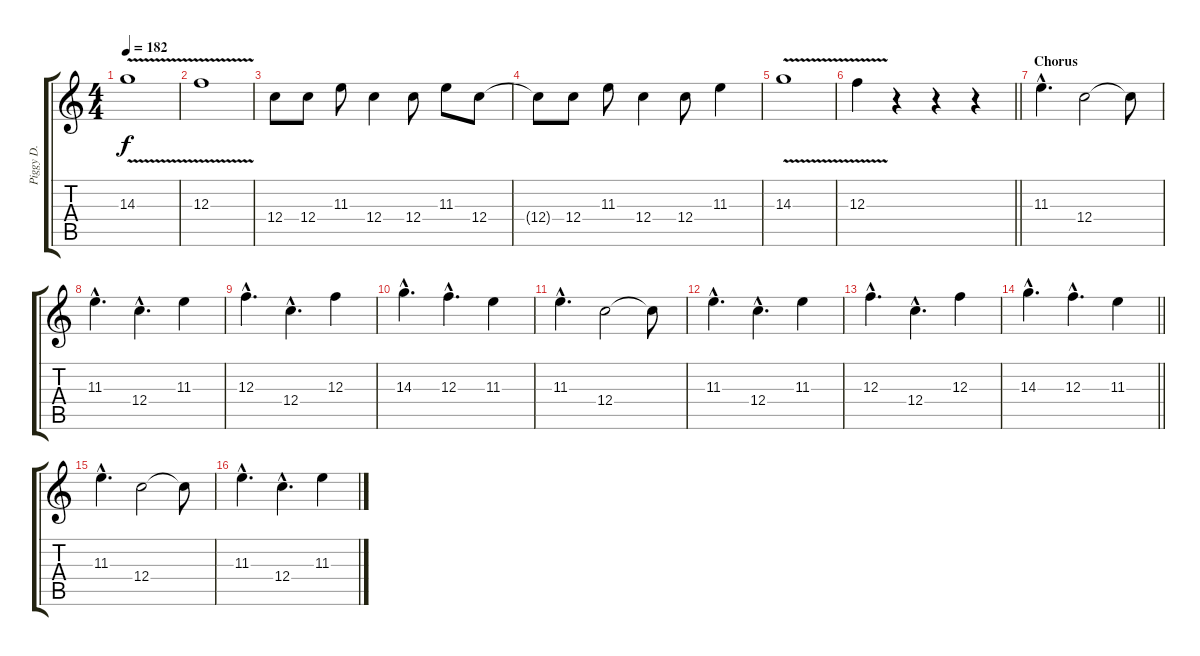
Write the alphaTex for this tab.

\track ("Piggy D." "Piggy D.") {instrument distortionguitar}
\staff {score tabs}
\tuning (D4 A3 F3 C3 G2 C2) {hide}
\ts (4 4)
\tempo 182
\clef g2
\ks c
14.3{v}.1{dy f} |
12.3{v}.1 |
12.4.8 12.4.8 11.3.8 12.4.4 12.4.8 11.3.8 12.4.8 |
12.4{t}.8 12.4.8 11.3.8 12.4.4 12.4.8 11.3.4 |
14.3{v}.1 |
\barLineRight lightlight
12.3{v}.4 r.4 r.4 r.4 |
\section ("" "Chorus")
11.3{hac}.4{d} 12.4.2 12.4{t}.8 |
11.3{hac}.4{d} 12.4{hac}.4{d} 11.3.4 |
12.3{hac}.4{d} 12.4{hac}.4{d} 12.3.4 |
14.3{hac}.4{d} 12.3{hac}.4{d} 11.3.4 |
11.3{hac}.4{d} 12.4.2 12.4{t}.8 |
11.3{hac}.4{d} 12.4{hac}.4{d} 11.3.4 |
12.3{hac}.4{d} 12.4{hac}.4{d} 12.3.4 |
\barLineRight lightlight
14.3{hac}.4{d} 12.3{hac}.4{d} 11.3.4 |
11.3{hac}.4{d} 12.4.2 12.4{t}.8 |
11.3{hac}.4{d} 12.4{hac}.4{d} 11.3.4
